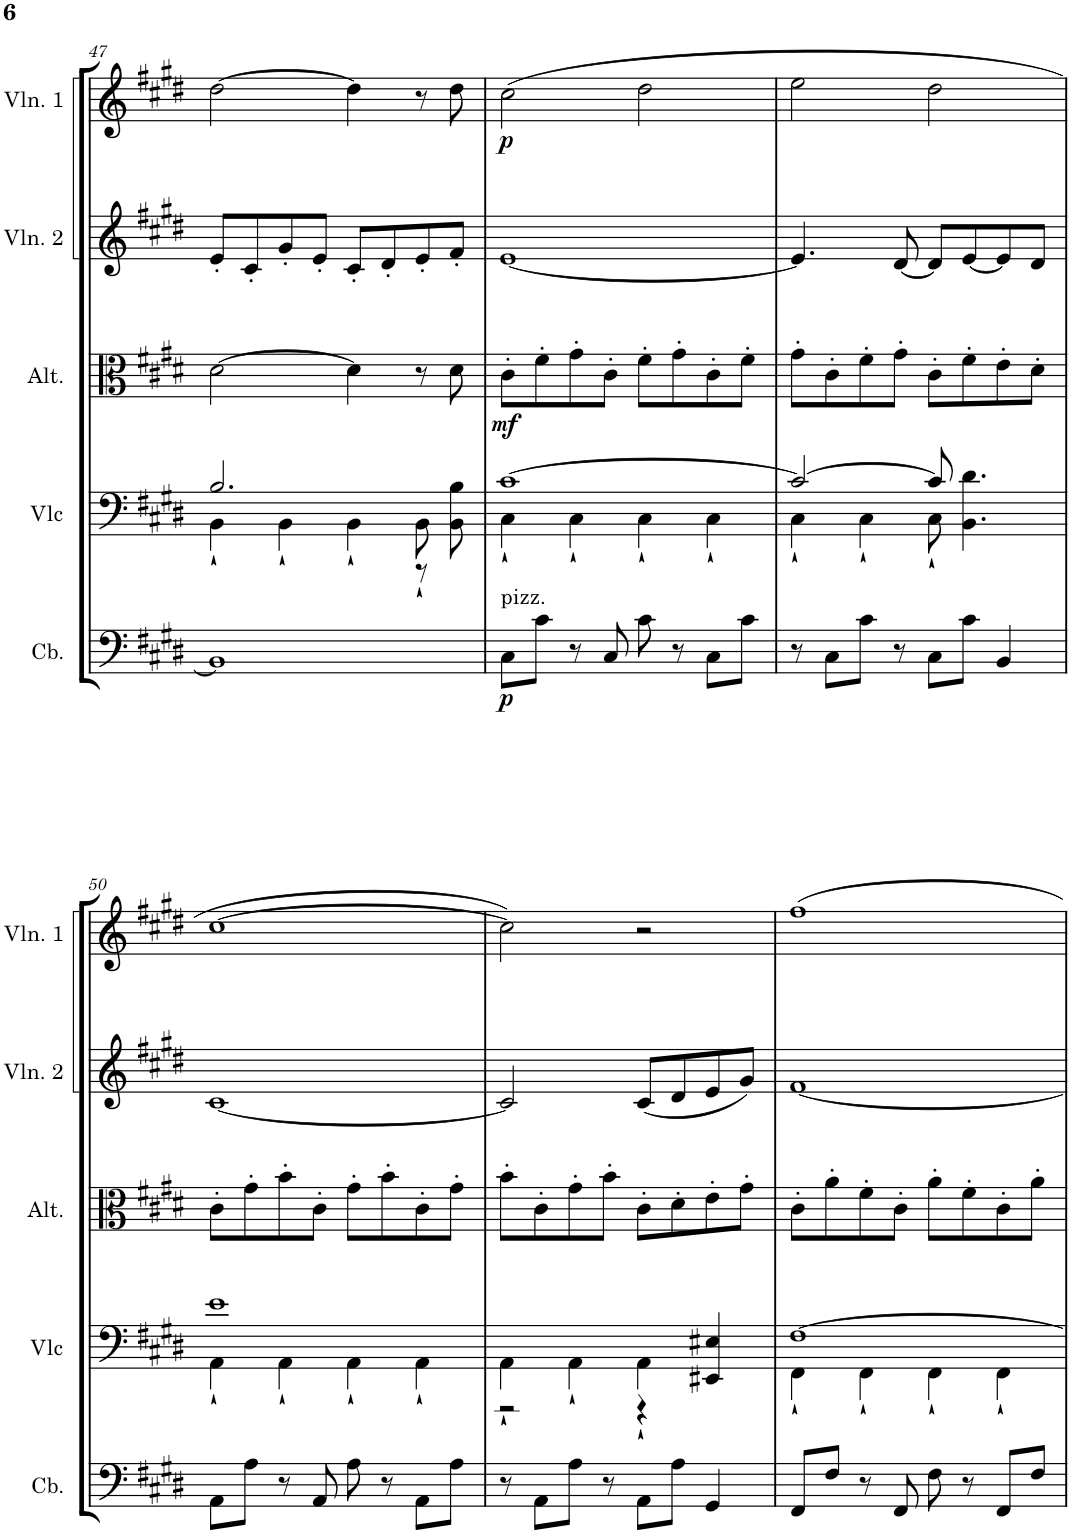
**kern	**dynam	**kern	**kern	**dynam	**kern	**kern	**dynam
*part5	*part5	*part4	*part3	*part3	*part2	*part1	*part1
*staff5	*staff5	*staff4	*staff3	*staff3	*staff2	*staff1	*staff1
*I"Contrebasse	*	*I"Violoncelle	*I"Alto	*	*I"Violon 2	*I"Violon 1	*
*I'Cb.	*	*I'Vlc	*I'Alt.	*	*I'Vln. 2	*I'Vln. 1	*
!!LO:PB:g=z
*clefF4	*	*clefF4	*clefC3	*	*clefG2	*clefG2	*
*Trd7c12	*	*	*	*	*	*	*
*k[f#c#g#d#]	*	*k[f#c#g#d#]	*k[f#c#g#d#]	*	*k[f#c#g#d#]	*k[f#c#g#d#]	*
*M4/4	*	*M4/4	*M4/4	*	*M4/4	*M4/4	*
=47	=47	=47	=47	=47	=47	=47	=47
*	*	*^	*	*	*	*	*
1BB]	.	4BB`<\	2.B/	[2d#\	.	8e'/L	[2dd#\	.
.	.	.	.	.	.	8c#'/	.	.
.	.	4BB`<\	.	.	.	8g#'/	.	.
.	.	.	.	.	.	8e'/J	.	.
.	.	4BB`<\	.	4d#\]	.	8c#'/L	4dd#\]	.
.	.	.	.	.	.	8d#'/	.	.
.	.	8BB`<\L	8r	8r	.	8e'/	8r	.
.	.	8BB\ 8B\J	8ryy	8d#\	.	8f#'/J	8dd#\	.
=48	=48	=48	=48	=48	=48	=48	=48	=48
!LO:TX:a:t=pizz.	!	!	!	!	!	!	!	!
!	!LO:DY:b	!	!	!	!LO:DY:b	!	!	!LO:DY:b
8C#\L	p	4C#`\	[1c#	8c#'\L	mf	[1e	(2cc#\	p
8c#\J	.	.	.	8f#'\	.	.	.	.
8r	.	4C#`\	.	8g#'\	.	.	.	.
8C#/	.	.	.	8c#'\J	.	.	.	.
8c#\	.	4C#`\	.	8f#'\L	.	.	2dd#\	.
8r	.	.	.	8g#'\	.	.	.	.
8C#\L	.	4C#`\	.	8c#'\	.	.	.	.
8c#\J	.	.	.	8f#'\J	.	.	.	.
=49	=49	=49	=49	=49	=49	=49	=49	=49
8r	.	4C#`\	2c#/_	8g#'\L	.	4.e/]	2ee\	.
8C#\L	.	.	.	8c#'\	.	.	.	.
8c#\J	.	4C#`\	.	8f#'\	.	.	.	.
8r	.	.	.	8g#'\J	.	[8d#/	.	.
8C#\L	.	8C#`\	8c#/]	8c#'\L	.	8d#/L]	2dd#\	.
8c#\J	.	4.BB\ 4.d#\	4.ryy	8f#'\	.	[8e/	.	.
4BB/	.	.	.	8e'\	.	8e/]	.	.
.	.	.	.	8d#'\J	.	8d#/J	.	.
!!LO:LB:g=z
=50	=50	=50	=50	=50	=50	=50	=50	=50
8AA\L	.	4AA`\	1e	8c#'\L	.	[1c#	[1cc#	.
8A\J	.	.	.	8g#'\	.	.	.	.
8r	.	4AA`\	.	8b'\	.	.	.	.
8AA/	.	.	.	8c#'\J	.	.	.	.
8A\	.	4AA`\	.	8g#'\L	.	.	.	.
8r	.	.	.	8b'\	.	.	.	.
8AA\L	.	4AA`\	.	8c#'\	.	.	.	.
8A\J	.	.	.	8g#'\J	.	.	.	.
=51	=51	=51	=51	=51	=51	=51	=51	=51
8r	.	4AA`<\	2r	8b'\L	.	2c#/]	2cc#\])	.
8AA\L	.	.	.	8c#'\	.	.	.	.
8A\J	.	4AA`<\	.	8g#'\	.	.	.	.
8r	.	.	.	8b'\J	.	.	.	.
8AA\L	.	4AA`<\	4r	8c#'\L	.	(8c#/L	2r	.
8A\J	.	.	.	8d#'\	.	8d#/	.	.
4GG#/	.	4EE#X/ 4E#X/	4ryy	8e'\	.	8e/	.	.
.	.	.	.	8g#'\J	.	8g#/J)	.	.
=52	=52	=52	=52	=52	=52	=52	=52	=52
8FF#/L	.	4FF#`\	[1F#	8c#'\L	.	[1f#	1ff#	.
8F#/J	.	.	.	8a'\	.	.	.	.
8r	.	4FF#`\	.	8f#'\	.	.	.	.
8FF#/	.	.	.	8c#'\J	.	.	.	.
8F#\	.	4FF#`\	.	8a'\L	.	.	.	.
8r	.	.	.	8f#'\	.	.	.	.
8FF#/L	.	4FF#`\	.	8c#'\	.	.	.	.
8F#/J	.	.	.	8a'\J	.	.	.	.
*	*	*v	*v	*	*	*	*	*
=	=	=	=	=	=	=	=
*-	*-	*-	*-	*-	*-	*-	*-
